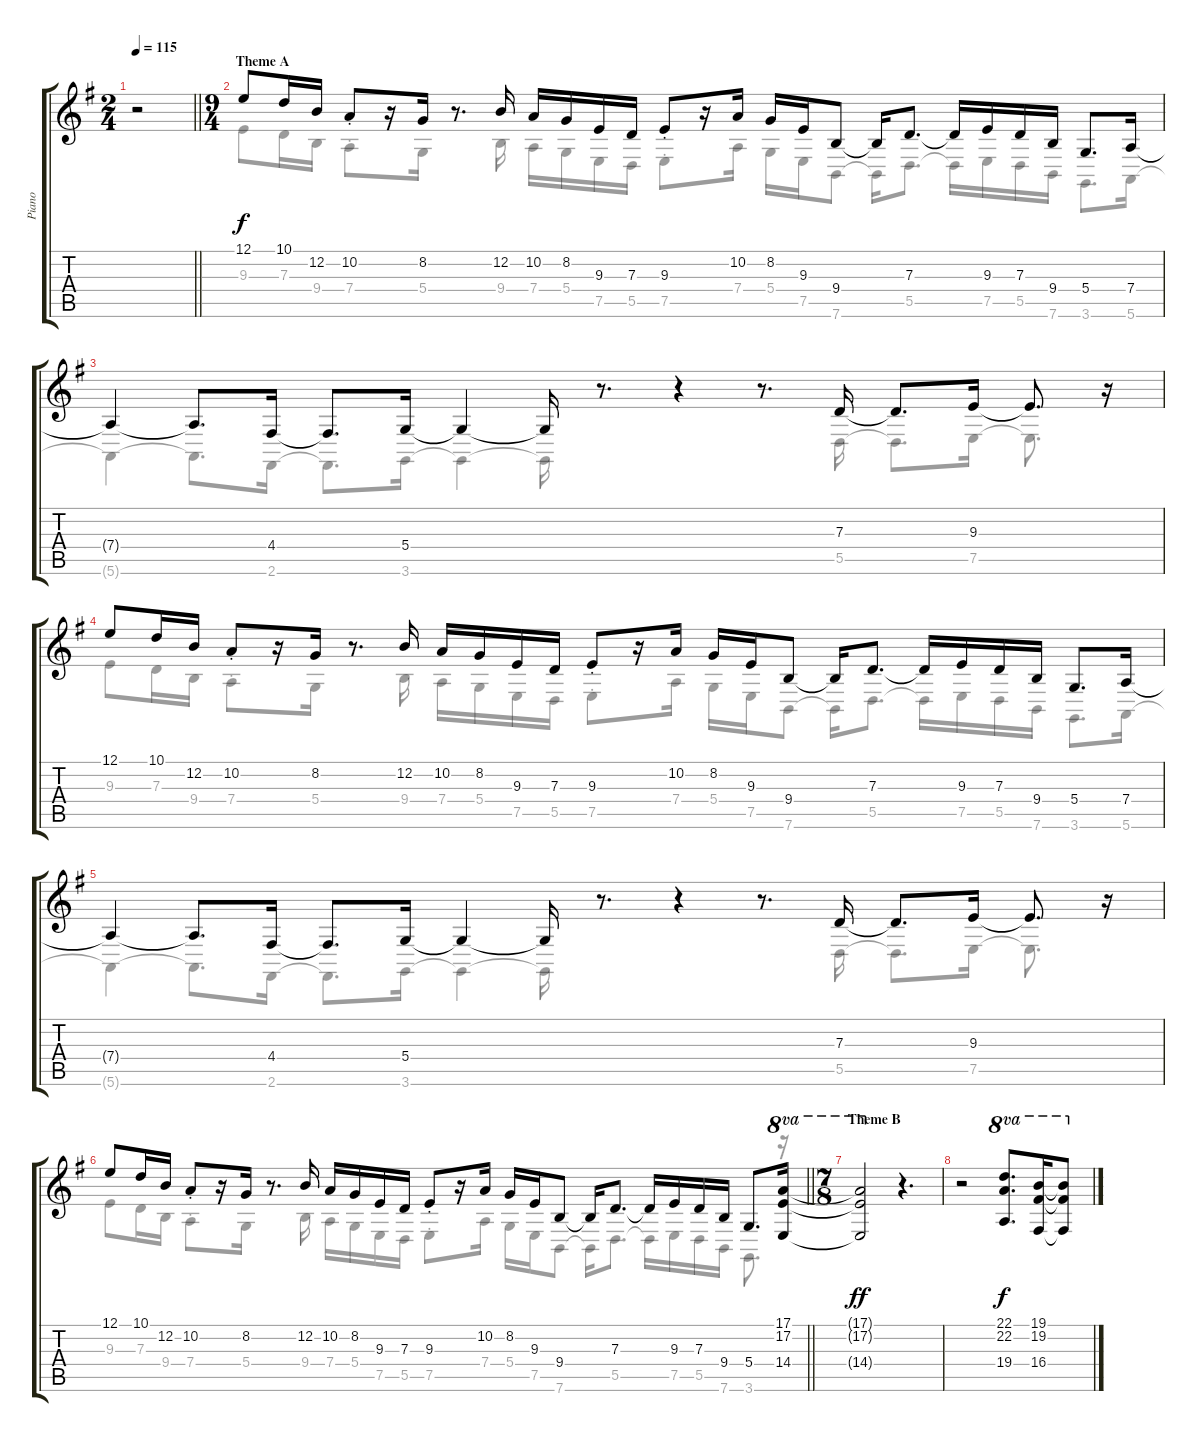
\track ("Piano" "Piano") {instrument acousticgrandpiano}
\staff {score tabs}
\tuning (E4 B3 G3 D3 A2 E2) {hide}
\voice
\ts (2 4)
\tempo 115
\clef g2
\barLineRight lightlight
\ks g
r.2{dy f instrument acousticgrandpiano} |
\ts (9 4)
\section ("" "Theme A")
12.1.8 10.1.16 12.2.16 10.2{st}.8 r.16 8.2.16 r.8{d} 12.2.16 10.2.16 8.2.16 9.3.16 7.3.16 9.3{st}.8 r.16 10.2.16 8.2.16 9.3.16 9.4.8 9.4{t}.16 7.3.8{d} 7.3{t}.16 9.3.16 7.3.16 9.4.16 5.4.8{d} 7.4.16 |
7.4{t}.4 7.4{t}.8{d} 4.4.16 4.4{t}.8{d} 5.4.16 5.4{t}.4 5.4{t}.16 r.8{d} r.4 r.8{d} 7.3.16 7.3{t}.8{d} 9.3.16 9.3{t}.8{d} r.16 |
12.1.8 10.1.16 12.2.16 10.2{st}.8 r.16 8.2.16 r.8{d} 12.2.16 10.2.16 8.2.16 9.3.16 7.3.16 9.3{st}.8 r.16 10.2.16 8.2.16 9.3.16 9.4.8 9.4{t}.16 7.3.8{d} 7.3{t}.16 9.3.16 7.3.16 9.4.16 5.4.8{d} 7.4.16 |
7.4{t}.4 7.4{t}.8{d} 4.4.16 4.4{t}.8{d} 5.4.16 5.4{t}.4 5.4{t}.16 r.8{d} r.4 r.8{d} 7.3.16 7.3{t}.8{d} 9.3.16 9.3{t}.8{d} r.16 |
\barLineRight lightlight
12.1.8 10.1.16 12.2.16 10.2{st}.8 r.16 8.2.16 r.8{d} 12.2.16 10.2.16 8.2.16 9.3.16 7.3.16 9.3{st}.8 r.16 10.2.16 8.2.16 9.3.16 9.4.8 9.4{t}.16 7.3.8{d} 7.3{t}.16 9.3.16 7.3.16 9.4.16 5.4.8{d} (17.1 17.2 14.4).16{ot 8va} |
\ts (7 8)
\section ("" "Theme B")
(17.1{t} 17.2{t} 14.4{t}).2{ot 8va dy ff} r.4{d} |
r.2 (22.1 22.2 19.4).8{d ot 8va dy f} (19.1 19.2 16.4).16{ot 8va} (19.1{t} 19.2{t} 16.4{t}).8{ot 8va}
\voice
\clef g2
\ottava regular
\simile none
\barLineRight lightlight
\ks g
|
9.3.8 7.3.16 9.4.16 7.4{st}.8 r.16 5.4.16 r.8{d} 9.4.16 7.4.16 5.4.16 7.5.16 5.5.16 7.5{st}.8 r.16 7.4.16 5.4.16 7.5.16 7.6.8 7.6{t}.16 5.5.8{d} 5.5{t}.16 7.5.16 5.5.16 7.6.16 3.6.8{d} 5.6.16 |
5.6{t}.4 5.6{t}.8{d} 2.6.16 2.6{t}.8{d} 3.6.16 3.6{t}.4 3.6{t}.16 r.8{d} r.4 r.8{d} 5.5.16 5.5{t}.8{d} 7.5.16 7.5{t}.8{d} r.16 |
9.3.8 7.3.16 9.4.16 7.4{st}.8 r.16 5.4.16 r.8{d} 9.4.16 7.4.16 5.4.16 7.5.16 5.5.16 7.5{st}.8 r.16 7.4.16 5.4.16 7.5.16 7.6.8 7.6{t}.16 5.5.8{d} 5.5{t}.16 7.5.16 5.5.16 7.6.16 3.6.8{d} 5.6.16 |
5.6{t}.4 5.6{t}.8{d} 2.6.16 2.6{t}.8{d} 3.6.16 3.6{t}.4 3.6{t}.16 r.8{d} r.4 r.8{d} 5.5.16 5.5{t}.8{d} 7.5.16 7.5{t}.8{d} r.16 |
\barLineRight lightlight
9.3.8 7.3.16 9.4.16 7.4{st}.8 r.16 5.4.16 r.8{d} 9.4.16 7.4.16 5.4.16 7.5.16 5.5.16 7.5{st}.8 r.16 7.4.16 5.4.16 7.5.16 7.6.8 7.6{t}.16 5.5.8{d} 5.5{t}.16 7.5.16 5.5.16 7.6.16 3.6.8{d} r.16 |
|
